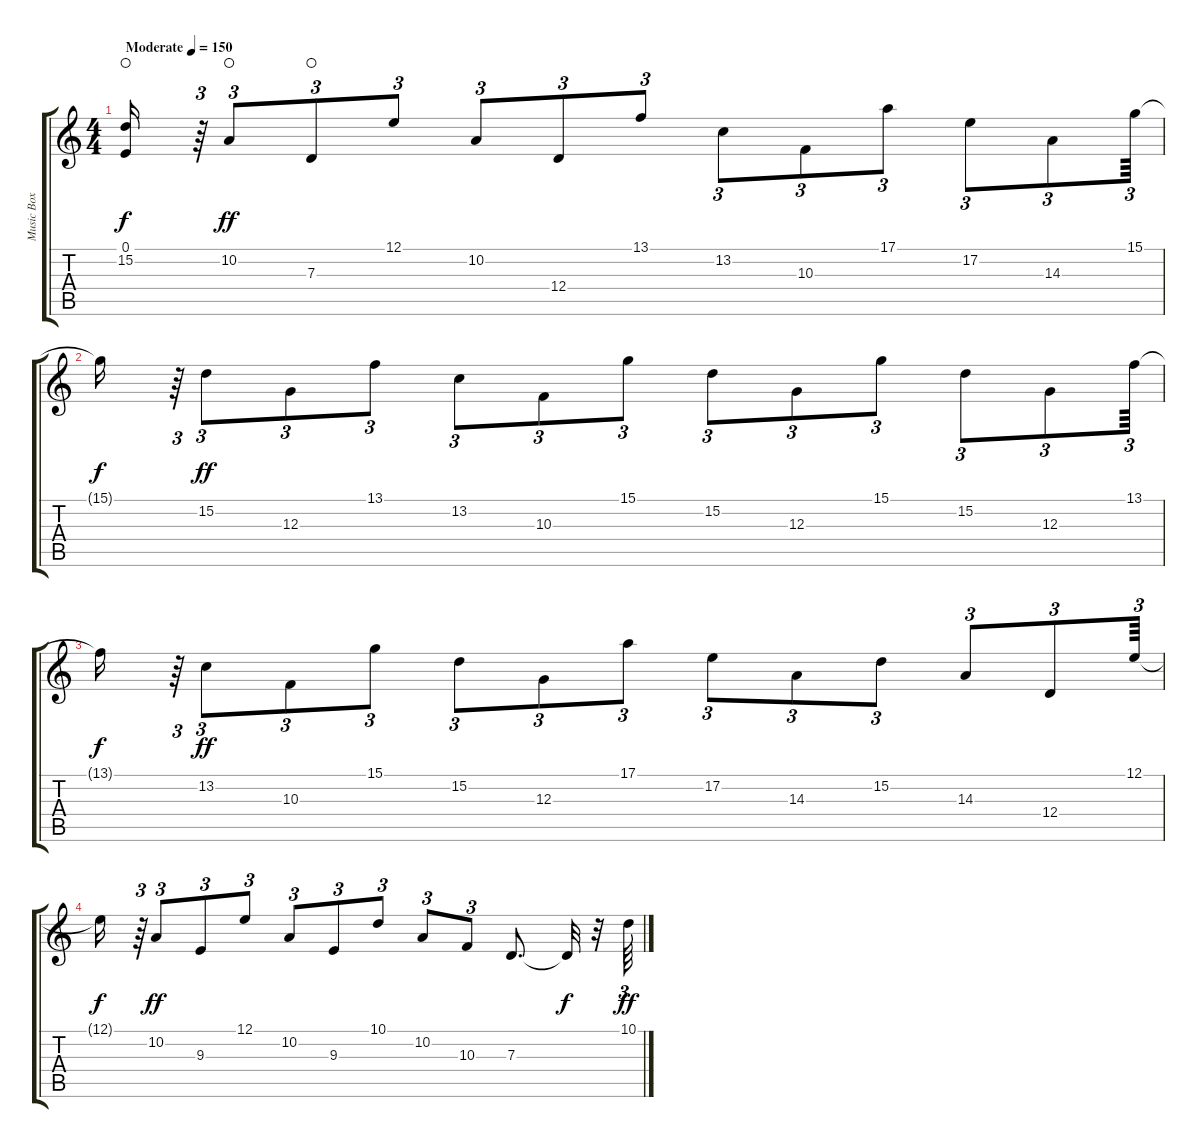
\track ("Music Box (Theme)" "Music Box ") {instrument musicbox}
\staff {score tabs}
\tuning (E4 B3 G3 D3 A2 E2) {hide}
\ts (4 4)
\tempo (150 "Moderate")
\clef g2
\ks c
(0.1 15.2).16{dy f instrument musicbox waho} r.64{tu (3 2)} 10.2.8{tu (3 2) dy ff waho} 7.3.8{tu (3 2) waho} 12.1.8{tu (3 2)} 10.2.8{tu (3 2)} 12.4.8{tu (3 2)} 13.1.8{tu (3 2)} 13.2.8{tu (3 2)} 10.3.8{tu (3 2)} 17.1.8{tu (3 2)} 17.2.8{tu (3 2)} 14.3.8{tu (3 2)} 15.1.64{tu (3 2)} |
15.1{t}.16{dy f} r.64{tu (3 2)} 15.2.8{tu (3 2) dy ff} 12.3.8{tu (3 2)} 13.1.8{tu (3 2)} 13.2.8{tu (3 2)} 10.3.8{tu (3 2)} 15.1.8{tu (3 2)} 15.2.8{tu (3 2)} 12.3.8{tu (3 2)} 15.1.8{tu (3 2)} 15.2.8{tu (3 2)} 12.3.8{tu (3 2)} 13.1.64{tu (3 2)} |
13.1{t}.16{dy f} r.64{tu (3 2)} 13.2.8{tu (3 2) dy ff} 10.3.8{tu (3 2)} 15.1.8{tu (3 2)} 15.2.8{tu (3 2)} 12.3.8{tu (3 2)} 17.1.8{tu (3 2)} 17.2.8{tu (3 2)} 14.3.8{tu (3 2)} 15.2.8{tu (3 2)} 14.3.8{tu (3 2)} 12.4.8{tu (3 2)} 12.1.64{tu (3 2)} |
12.1{t}.16{dy f} r.64{tu (3 2)} 10.2.8{tu (3 2) dy ff} 9.3.8{tu (3 2)} 12.1.8{tu (3 2)} 10.2.8{tu (3 2)} 9.3.8{tu (3 2)} 10.1.8{tu (3 2)} 10.2.8{tu (3 2)} 10.3.8{tu (3 2)} 7.3.8{d} 7.3{t}.32{dy f} r.32 10.1.64{tu (3 2) dy ff volume 16}
